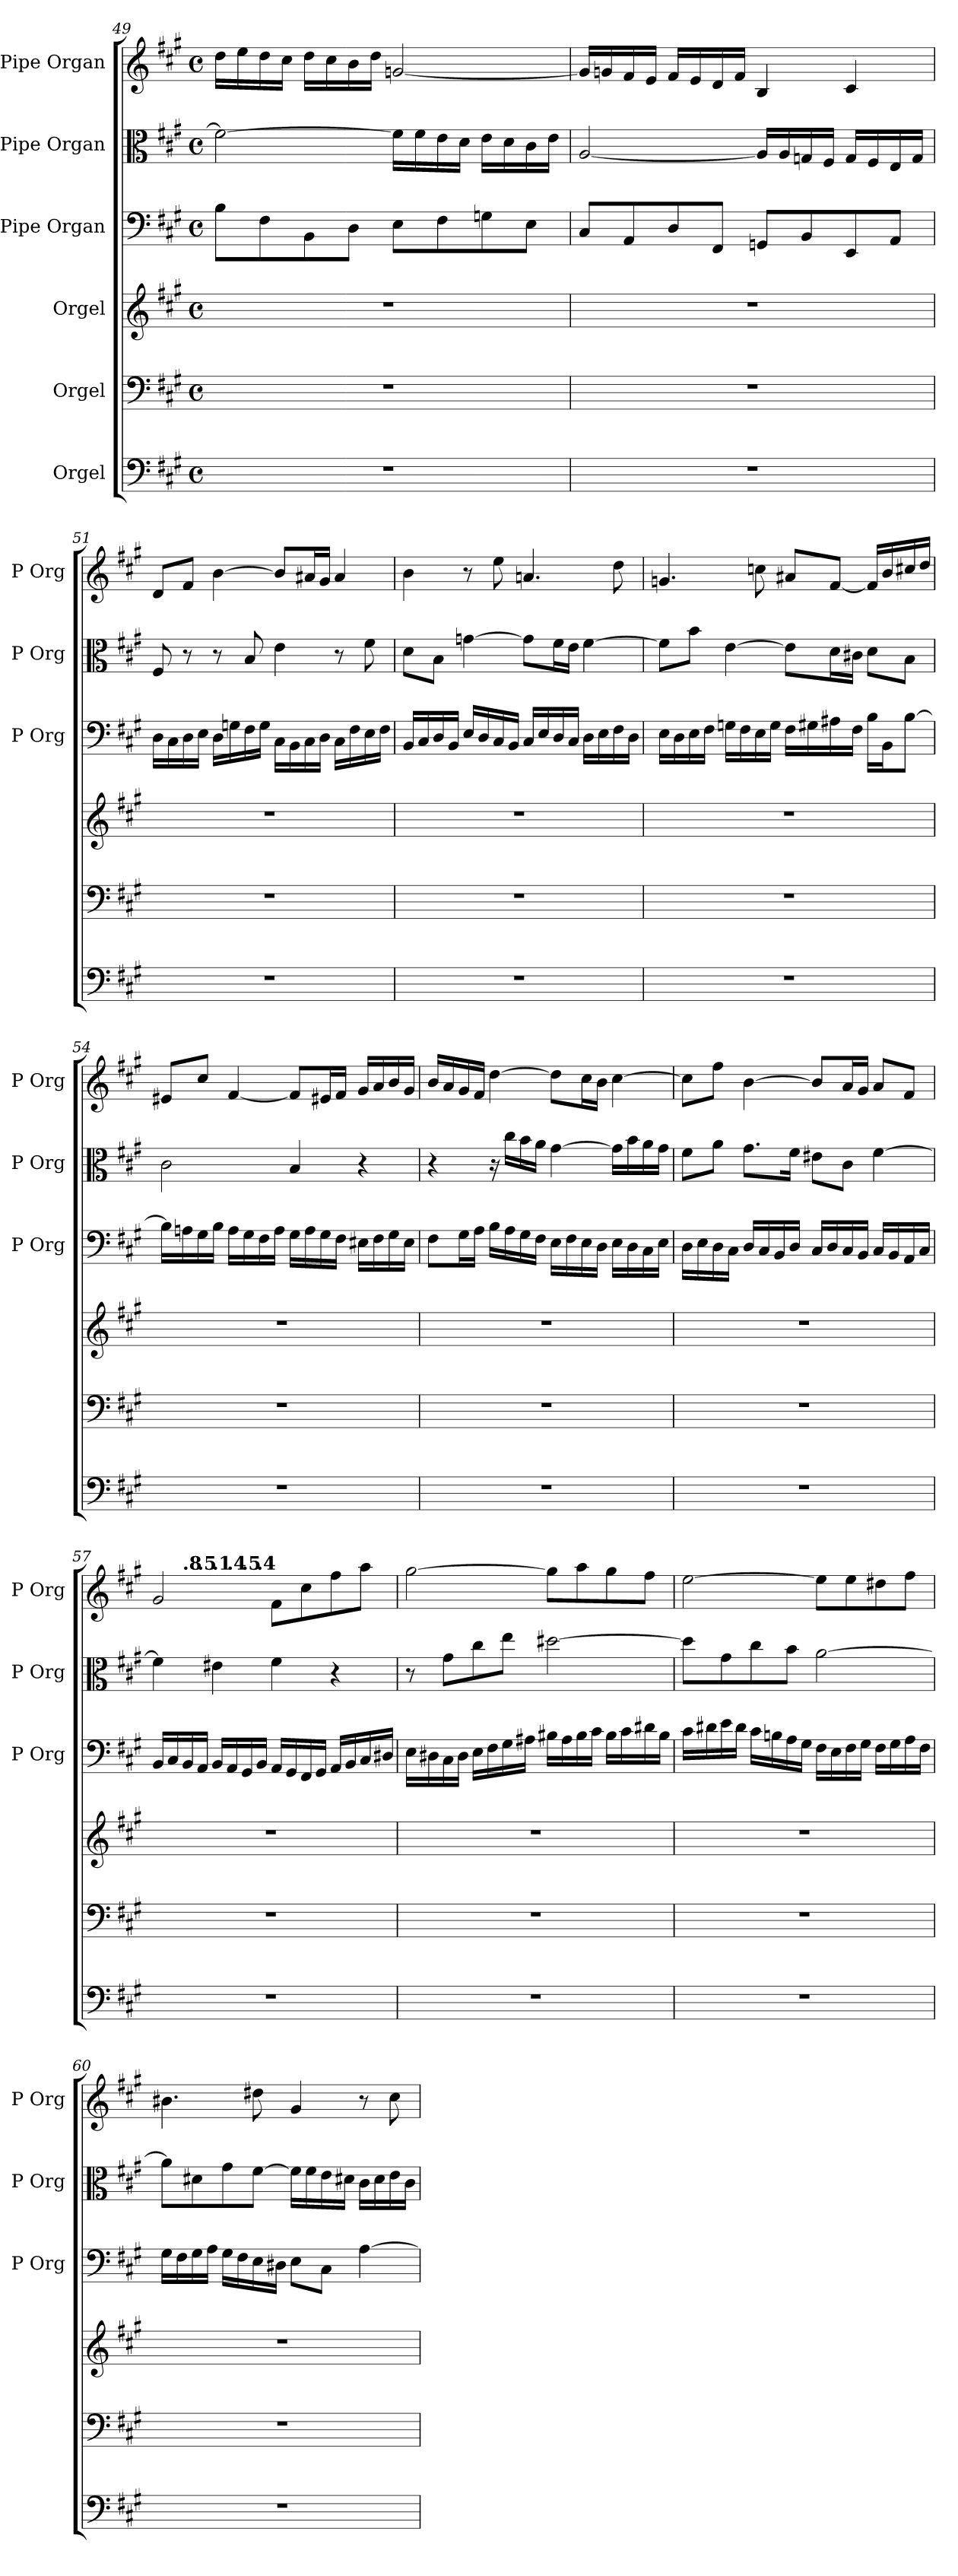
**kern	**kern	**kern	**kern	**kern	**kern
*part6	*part5	*part4	*part3	*part2	*part1
*staff6	*staff5	*staff4	*staff3	*staff2	*staff1
*I"Orgel	*I"Orgel	*I"Orgel	*I"Pipe Organ	*I"Pipe Organ	*I"Pipe Organ
*	*	*	*I'P Org	*I'P Org	*I'P Org
!!LO:PB:g=z
*clefF4	*clefF4	*clefG2	*clefF4	*clefC3	*clefG2
*k[f#c#g#]	*k[f#c#g#]	*k[f#c#g#]	*k[f#c#g#]	*k[f#c#g#]	*k[f#c#g#]
*M4/4	*M4/4	*M4/4	*M4/4	*M4/4	*M4/4
*met(c)	*met(c)	*met(c)	*met(c)	*met(c)	*met(c)
=49	=49	=49	=49	=49	=49
1r	1r	1r	8B\L	2f#\_	16dd\LL
.	.	.	.	.	16ee\
.	.	.	8F#\	.	16dd\
.	.	.	.	.	16cc#\JJ
.	.	.	8BB\	.	16dd\LL
.	.	.	.	.	16cc#\
.	.	.	8D\J	.	16b\
.	.	.	.	.	16dd\JJ
.	.	.	8E\L	16f#\LL]	[2gn/
.	.	.	.	16f#\	.
.	.	.	8F#\	16e\	.
.	.	.	.	16d\JJ	.
.	.	.	8Gn\	16e\LL	.
.	.	.	.	16d\	.
.	.	.	8E\J	16c#\	.
.	.	.	.	16e\JJ	.
=50	=50	=50	=50	=50	=50
1r	1r	1r	8C#/L	[2A/	16g/LL]
.	.	.	.	.	16gn/
.	.	.	8AA/	.	16f#/
.	.	.	.	.	16e/JJ
.	.	.	8D/	.	16f#/LL
.	.	.	.	.	16e/
.	.	.	8FF#/J	.	16d/
.	.	.	.	.	16f#/JJ
.	.	.	8GGn/L	16A/LL]	4B/
.	.	.	.	16A/	.
.	.	.	8BB/	16Gn/	.
.	.	.	.	16F#/JJ	.
.	.	.	8EE/	16G/LL	4c#/
.	.	.	.	16F#/	.
.	.	.	8AA/J	16E/	.
.	.	.	.	16G/JJ	.
!!LO:LB:g=z
=51	=51	=51	=51	=51	=51
1r	1r	1r	16D\LL	8F#/	8d/L
.	.	.	16C#\	.	.
.	.	.	16D\	8r	8f#/J
.	.	.	16E\JJ	.	.
.	.	.	16D\LL	8r	[4b\
.	.	.	16Gn\	.	.
.	.	.	16F#\	8B/	.
.	.	.	16G\JJ	.	.
.	.	.	16C#\LL	4e\	8b/L]
.	.	.	16BB\	.	.
.	.	.	16C#\	.	16a#X/L
.	.	.	16D\JJ	.	16g#/JJ
.	.	.	16C#\LL	8r	4a#/
.	.	.	16F#\	.	.
.	.	.	16E\	8f#\	.
.	.	.	16F#\JJ	.	.
=52	=52	=52	=52	=52	=52
1r	1r	1r	16BB/LL	8d\L	4b\
.	.	.	16C#/	.	.
.	.	.	16D/	8B\J	.
.	.	.	16BB/JJ	.	.
.	.	.	16E/LL	[4gn\	8r
.	.	.	16D/	.	.
.	.	.	16C#/	.	8ee\
.	.	.	16BB/JJ	.	.
.	.	.	16C#/LL	8g\L]	4.an/
.	.	.	16E/	.	.
.	.	.	16D/	16f#\L	.
.	.	.	16C#/JJ	16e\JJ	.
.	.	.	16D\LL	[4f#\	.
.	.	.	16E\	.	.
.	.	.	16F#\	.	8dd\
.	.	.	16D\JJ	.	.
!!LO:LB:g=z
=53	=53	=53	=53	=53	=53
1r	1r	1r	16E\LL	8f#\L]	4.gn/
.	.	.	16D\	.	.
.	.	.	16E\	8b\J	.
.	.	.	16F#\JJ	.	.
.	.	.	16Gn\LL	[4e\	.
.	.	.	16F#\	.	.
.	.	.	16E\	.	8ccn\
.	.	.	16G\JJ	.	.
.	.	.	16F#\LL	8e\L]	8a#X/L
.	.	.	16G#X\	.	.
.	.	.	16A#X\	16d\L	[8f#/J
.	.	.	16F#\JJ	16c#X\JJ	.
.	.	.	16B\LL	8d\L	16f#/LL]
.	.	.	16BB\J	.	16b/
.	.	.	[8B\J	8B\J	16cc#X/
.	.	.	.	.	16dd/JJ
=54	=54	=54	=54	=54	=54
1r	1r	1r	16B\LL]	2c#\	8e#X/L
.	.	.	16An\	.	.
.	.	.	16G#\	.	8cc#/J
.	.	.	16B\JJ	.	.
.	.	.	16A\LL	.	[4f#/
.	.	.	16G#\	.	.
.	.	.	16F#\	.	.
.	.	.	16A\JJ	.	.
.	.	.	16G#\LL	4B/	8f#/L]
.	.	.	16A\	.	.
.	.	.	16G#\	.	16e#X/L
.	.	.	16F#\JJ	.	16f#/JJ
.	.	.	16E#X\LL	4r	16g#/LL
.	.	.	16F#\	.	16a/
.	.	.	16G#\	.	16b/
.	.	.	16E#\JJ	.	16g#/JJ
!!LO:LB:g=z
=55	=55	=55	=55	=55	=55
1r	1r	1r	8F#\L	4r	16b/LL
.	.	.	.	.	16a/
.	.	.	16G#\L	.	16g#/
.	.	.	16A\JJ	.	16f#/JJ
.	.	.	16B\LL	16r	[4dd\
.	.	.	16A\	16cc#\LL	.
.	.	.	16G#\	16b\	.
.	.	.	16F#\JJ	16a\JJ	.
.	.	.	16E\LL	[4g#\	8dd\L]
.	.	.	16F#\	.	.
.	.	.	16E\	.	16cc#\L
.	.	.	16D\JJ	.	16b\JJ
.	.	.	16E\LL	16g#\LL]	[4cc#\
.	.	.	16D\	16b\	.
.	.	.	16C#\	16a\	.
.	.	.	16E\JJ	16g#\JJ	.
=56	=56	=56	=56	=56	=56
1r	1r	1r	16D\LL	8f#\L	8cc#\L]
.	.	.	16E\	.	.
.	.	.	16D\	8a\J	8ff#\J
.	.	.	16C#\JJ	.	.
.	.	.	16D/LL	8.g#\L	[4b\
.	.	.	16C#/	.	.
.	.	.	16BB/	.	.
.	.	.	16D/JJ	16f#\Jk	.
.	.	.	16C#/LL	8e#X\L	8b/L]
.	.	.	16D/	.	.
.	.	.	16C#/	8c#\J	16a/L
.	.	.	16BB/JJ	.	16g#/JJ
.	.	.	16C#/LL	[4f#\	8a/L
.	.	.	16BB/	.	.
.	.	.	16AA/	.	8f#/J
.	.	.	16C#/JJ	.	.
!!LO:PB:g=z
=57	=57	=57	=57	=57	=57
*	*	*	*	*	*MM49
*	*	*	*	*	*^
*	*	*	*	*	*	*^
*	*	*	*	*	*	*	*^
*	*	*	*	*	*	*	*	*^
*	*	*	*	*	*	*	*	*	*^
*	*	*	*	*	*	*	*	*	*	*^
*	*	*	*	*	*	*	*	*	*	*	*^
1r	1r	1r	16BB/LL	4f#\]	2g#/	8ryy	8.ryy	4ryy	4ryy	4.ryy	4..ryy	2ryy
.	.	.	16C#/	.	.	.	.	.	.	.	.	.
*	*	*	*	*	*MM48	*	*	*	*	*	*	*
!	!	!	!	!	!	!LO:TX:a:B:t=.8	!	!	!	!	!	!
.	.	.	16BB/	.	.	2..ryy	.	.	.	.	.	.
*	*	*	*	*	*MM48	*	*	*	*	*	*	*
!	!	!	!	!	!	!	!LO:TX:a:B:t=.5	!	!	!	!	!
.	.	.	16AA/JJ	.	.	.	2ryy	.	.	.	.	.
*	*	*	*	*	*MM48	*	*	*	*	*	*	*
!	!	!	!	!	!	!	!	!LO:TX:a:B:t=.1	!	!	!	!
.	.	.	16BB/LL	4e#X\	.	.	.	2.ryy	16ryy	.	.	.
*	*	*	*	*	*MM47	*	*	*	*	*	*	*
!	!	!	!	!	!	!	!	!	!LO:TX:a:B:t=.4	!	!	!
.	.	.	16AA/	.	.	.	.	.	2ryy	.	.	.
*	*	*	*	*	*MM46	*	*	*	*	*	*	*
!	!	!	!	!	!	!	!	!	!	!LO:TX:a:B:t=.5	!	!
.	.	.	16GG#/	.	.	.	.	.	.	2ryy	.	.
*	*	*	*	*	*MM45	*	*	*	*	*	*	*
!	!	!	!	!	!	!	!	!	!	!	!LO:TX:a:B:t=.4	!
.	.	.	16BB/JJ	.	.	.	.	.	.	.	2ryy	.
.	.	.	16AA/LL	4f#\	8f#\L	.	.	.	.	.	.	16ryy
*	*	*	*	*	*MM49	*	*	*	*	*	*	*
.	.	.	16GG#/	.	.	.	.	.	.	.	.	4..ryy
.	.	.	16FF#/	.	8cc#\	.	.	.	.	.	.	.
.	.	.	16GG#/JJ	.	.	.	4ryy	.	.	.	.	.
.	.	.	16AA/LL	4r	8ff#\	.	.	.	.	.	.	.
.	.	.	16BB/	.	.	.	.	.	8.ryy	.	.	.
.	.	.	16C#/	.	8aa\J	.	.	.	.	8ryy	.	.
.	.	.	16D#X/JJ	.	.	.	16ryy	.	.	.	16ryy	.
*	*	*	*	*	*v	*v	*v	*v	*v	*v	*v	*v
=58	=58	=58	=58	=58	=58
1r	1r	1r	16E\LL	8r	[2gg#\
.	.	.	16D#X\	.	.
.	.	.	16C#\	8g#\L	.
.	.	.	16D#\JJ	.	.
.	.	.	16E\LL	8cc#\	.
.	.	.	16F#\	.	.
.	.	.	16G#\	8ee\J	.
.	.	.	16A#X\JJ	.	.
.	.	.	16B#X\LL	[2dd#X\	8gg#\L]
.	.	.	16A#\	.	.
.	.	.	16B#\	.	8aa\
.	.	.	16c#\JJ	.	.
.	.	.	16B#\LL	.	8gg#\
.	.	.	16c#\	.	.
.	.	.	16d#X\	.	8ff#\J
.	.	.	16B#\JJ	.	.
!!LO:LB:g=z
=59	=59	=59	=59	=59	=59
1r	1r	1r	16c#\LL	8dd#\L]	[2ee\
.	.	.	16d#X\	.	.
.	.	.	16e\	8g#\	.
.	.	.	16d#\JJ	.	.
.	.	.	16c#\LL	8cc#\	.
.	.	.	16Bn\	.	.
.	.	.	16A\	8b\J	.
.	.	.	16G#\JJ	.	.
.	.	.	16F#\LL	[2a\	8ee\L]
.	.	.	16E\	.	.
.	.	.	16F#\	.	8ee\
.	.	.	16G#\JJ	.	.
.	.	.	16F#\LL	.	8dd#X\
.	.	.	16G#\	.	.
.	.	.	16A\	.	8ff#\J
.	.	.	16F#\JJ	.	.
=60	=60	=60	=60	=60	=60
1r	1r	1r	16G#\LL	8a\L]	4.b#X\
.	.	.	16F#\	.	.
.	.	.	16G#\	8d#X\	.
.	.	.	16A\JJ	.	.
.	.	.	16G#\LL	8g#\	.
.	.	.	16F#\	.	.
.	.	.	16E\	[8f#\J	8dd#X\
.	.	.	16D#X\JJ	.	.
.	.	.	8E\L	16f#\LL]	4g#/
.	.	.	.	16f#\	.
.	.	.	8C#\J	16e\	.
.	.	.	.	16d#X\JJ	.
.	.	.	[4A\	16c#\LL	8r
.	.	.	.	16d#\	.
.	.	.	.	16e\	8cc#\
.	.	.	.	16c#\JJ	.
=	=	=	=	=	=
*-	*-	*-	*-	*-	*-
